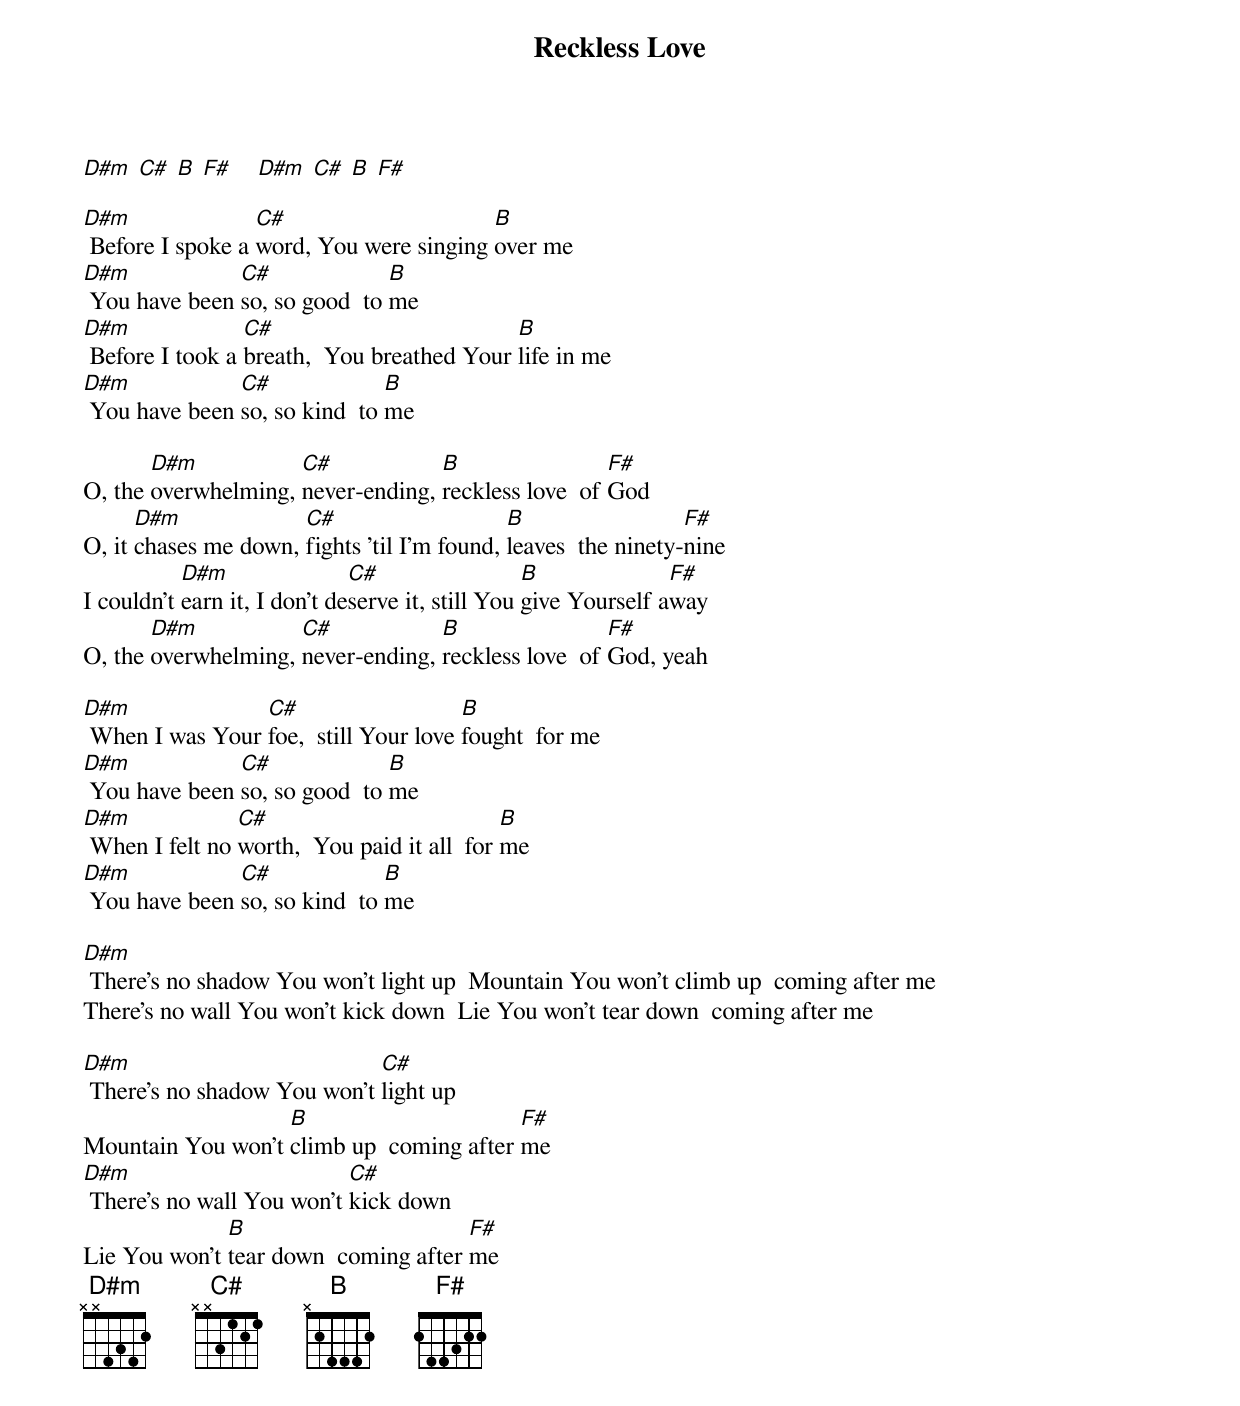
{title: Reckless Love}
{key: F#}
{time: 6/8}
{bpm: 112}
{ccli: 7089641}
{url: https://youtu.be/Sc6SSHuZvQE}
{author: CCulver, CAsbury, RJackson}
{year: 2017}
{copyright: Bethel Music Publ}

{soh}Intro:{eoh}
[D#m] [C#] [B] [F#]    [D#m] [C#] [B] [F#]

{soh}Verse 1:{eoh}
[D#m] Before I spoke a [C#]word, You were singing [B]over me
[D#m] You have been [C#]so, so good  to [B]me
[D#m] Before I took a [C#]breath,  You breathed Your [B]life in me
[D#m] You have been [C#]so, so kind  to [B]me

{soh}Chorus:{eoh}
O, the [D#m]overwhelming, [C#]never-ending, [B]reckless love  of [F#]God
O, it [D#m]chases me down, [C#]fights 'til I'm found, [B]leaves  the ninety-[F#]nine
I couldn't [D#m]earn it, I don't de[C#]serve it, still You [B]give Yourself a[F#]way
O, the [D#m]overwhelming, [C#]never-ending, [B]reckless love  of [F#]God, yeah

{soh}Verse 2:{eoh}
[D#m] When I was Your [C#]foe,  still Your love [B]fought  for me
[D#m] You have been [C#]so, so good  to [B]me
[D#m] When I felt no [C#]worth,  You paid it all  for [B]me
[D#m] You have been [C#]so, so kind  to [B]me

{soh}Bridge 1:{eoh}
[D#m] There's no shadow You won't light up  Mountain You won't climb up  coming after me
There's no wall You won't kick down  Lie You won't tear down  coming after me

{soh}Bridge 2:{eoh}
[D#m] There's no shadow You won't [C#]light up
Mountain You won't [B]climb up  coming after [F#]me
[D#m] There's no wall You won't [C#]kick down
Lie You won't [B]tear down  coming after [F#]me
